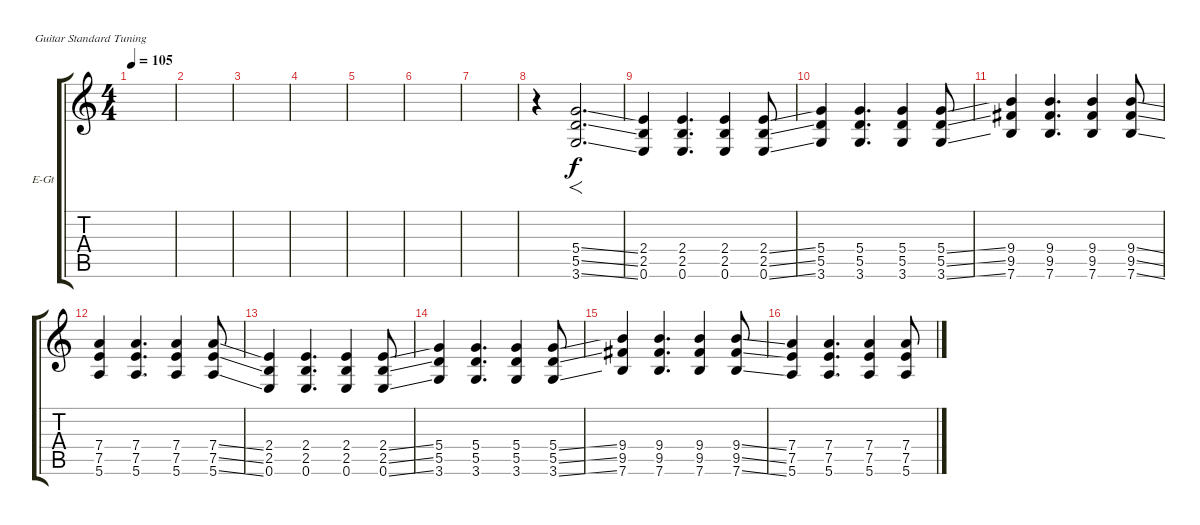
\defaultSystemsLayout 4
\bracketExtendMode groupsimilarinstruments
\firstSystemTrackNameOrientation horizontal
\otherSystemsTrackNameOrientation horizontal
\track ("Rythm Guitar (Distortion)" "E-Gt") {instrument distortionguitar}
\staff {score tabs}
\tuning (E4 B3 G3 D3 A2 E2)
\ts (4 4)
\tempo 105
\clef g2
\ks c
|
|
|
|
|
|
|
r.4 (5.4{ss} 5.5{ss} 3.6{ss}).2{f d} |
(2.4 2.5 0.6).4 (2.4 2.5 0.6).4{d} (2.4 2.5 0.6).4 (2.4{ss} 2.5{ss} 0.6{ss}).8 |
(5.4 5.5 3.6).4 (5.4 5.5 3.6).4{d} (5.4 5.5 3.6).4 (5.4{ss} 5.5{ss} 3.6{ss}).8 |
(9.4 9.5 7.6).4 (9.4 9.5 7.6).4{d} (9.4 9.5 7.6).4 (9.4{ss} 9.5{ss} 7.6{ss}).8 |
(7.4 7.5 5.6).4 (7.4 7.5 5.6).4{d} (7.4 7.5 5.6).4 (7.4{ss} 7.5{ss} 5.6{ss}).8 |
(2.4 2.5 0.6).4 (2.4 2.5 0.6).4{d} (2.4 2.5 0.6).4 (2.4{ss} 2.5{ss} 0.6{ss}).8 |
(5.4 5.5 3.6).4 (5.4 5.5 3.6).4{d} (5.4 5.5 3.6).4 (5.4{ss} 5.5{ss} 3.6{ss}).8 |
(9.4 9.5 7.6).4 (9.4 9.5 7.6).4{d} (9.4 9.5 7.6).4 (9.4{ss} 9.5{ss} 7.6{ss}).8 |
(7.4 7.5 5.6).4 (7.4 7.5 5.6).4{d} (7.4 7.5 5.6).4 (7.4{ss} 7.5{ss} 5.6{ss}).8
